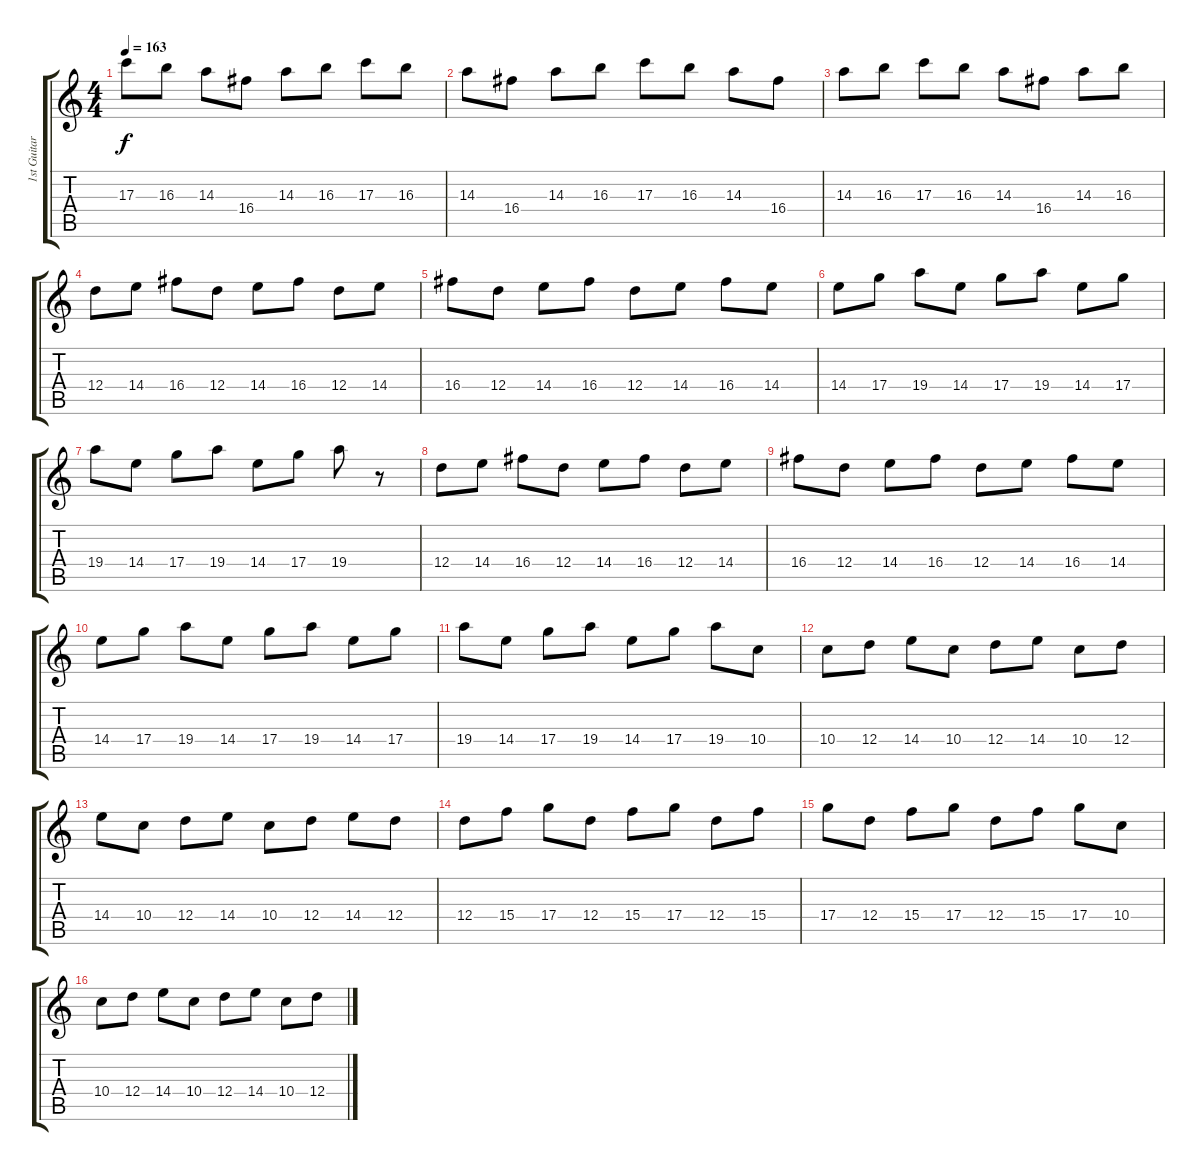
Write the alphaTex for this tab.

\track ("1st Guitar" "1st Guitar") {instrument overdrivenguitar}
\staff {score tabs}
\tuning (E4 B3 G3 D3 A2 E2) {hide}
\ts (4 4)
\tempo 163
\clef g2
\ks c
17.3.8{dy f} 16.3.8 14.3.8 16.4.8 14.3.8 16.3.8 17.3.8 16.3.8 |
14.3.8 16.4.8 14.3.8 16.3.8 17.3.8 16.3.8 14.3.8 16.4.8 |
14.3.8 16.3.8 17.3.8 16.3.8 14.3.8 16.4.8 14.3.8 16.3.8 |
12.4.8 14.4.8 16.4.8 12.4.8 14.4.8 16.4.8 12.4.8 14.4.8 |
16.4.8 12.4.8 14.4.8 16.4.8 12.4.8 14.4.8 16.4.8 14.4.8 |
14.4.8 17.4.8 19.4.8 14.4.8 17.4.8 19.4.8 14.4.8 17.4.8 |
19.4.8 14.4.8 17.4.8 19.4.8 14.4.8 17.4.8 19.4.8 r.8 |
12.4.8 14.4.8 16.4.8 12.4.8 14.4.8 16.4.8 12.4.8 14.4.8 |
16.4.8 12.4.8 14.4.8 16.4.8 12.4.8 14.4.8 16.4.8 14.4.8 |
14.4.8 17.4.8 19.4.8 14.4.8 17.4.8 19.4.8 14.4.8 17.4.8 |
19.4.8 14.4.8 17.4.8 19.4.8 14.4.8 17.4.8 19.4.8 10.4.8 |
10.4.8 12.4.8 14.4.8 10.4.8 12.4.8 14.4.8 10.4.8 12.4.8 |
14.4.8 10.4.8 12.4.8 14.4.8 10.4.8 12.4.8 14.4.8 12.4.8 |
12.4.8 15.4.8 17.4.8 12.4.8 15.4.8 17.4.8 12.4.8 15.4.8 |
17.4.8 12.4.8 15.4.8 17.4.8 12.4.8 15.4.8 17.4.8 10.4.8 |
10.4.8 12.4.8 14.4.8 10.4.8 12.4.8 14.4.8 10.4.8 12.4.8
